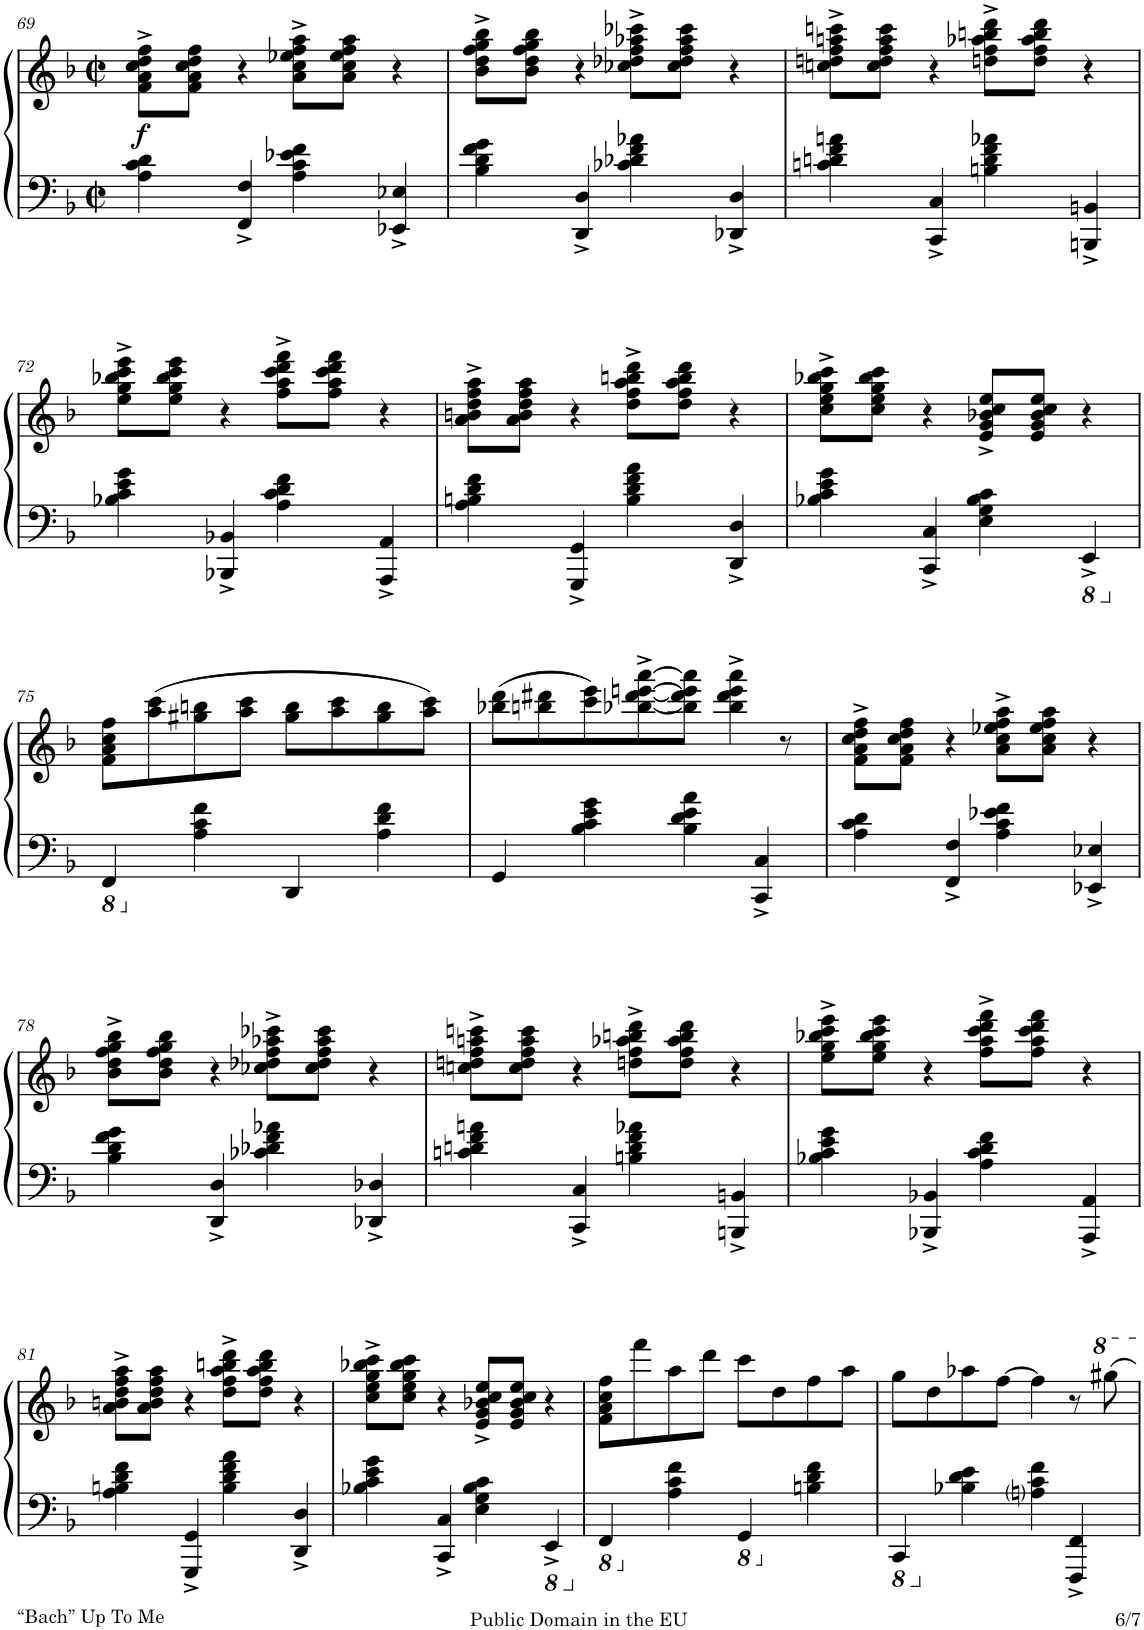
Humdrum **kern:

**kern	**kern	**dynam
*part1	*part1	*part1
*staff2	*staff1	*staff1/2
*I"Piano	*	*
*I'Pno.	*	*
!!LO:PB:g=z
*clefF4	*clefX	*
*k[b-]	*k[b-]	*
*M2/2	*M2/2	*
*met(c|)	*met(c|)	*
=69	=69	=69
!	!	!LO:DY:b
4A\ 4c\ 4d\	8f\^ 8a\^ 8cc\^ 8dd\^ 8ff\^L	f
.	8f\ 8a\ 8cc\ 8dd\ 8ff\J	.
4FF/^ 4F/^	4r	.
4A\ 4c\ 4e-X\ 4f\	8a\^ 8cc\^ 8ee-X\^ 8ff\^ 8aa\^L	.
.	8a\ 8cc\ 8ee\ 8ff\ 8aa\J	.
4EE-X/^ 4E-X/^	4r	.
=70	=70	=70
4B-\ 4d\ 4f\ 4g\	8b\^ 8dd\^ 8ff\^ 8gg\^ 8bb\^L	.
.	8b\ 8dd\ 8ff\ 8gg\ 8bb\J	.
4DD/^ 4D/^	4r	.
4c-X\ 4d-X\ 4f\ 4a-X\	8cc-X\^ 8dd-X\^ 8ff\^ 8aa-X\^ 8ccc-X\^L	.
.	8cc\ 8dd\ 8ff\ 8aa\ 8ccc\J	.
4DD-X/^ 4D/^	4r	.
=71	=71	=71
4cn\ 4dn\ 4f\ 4an\	8ccn\^ 8ddn\^ 8ff\^ 8aan\^ 8cccn\^L	.
.	8cc\ 8dd\ 8ff\ 8aa\ 8ccc\J	.
4CC/^ 4C/^	4r	.
4Bn\ 4d\ 4f\ 4a-X\	8ddn\^ 8ff\^ 8aa-X\^ 8bbn\^ 8ddd\^L	.
.	8dd\ 8ff\ 8aa\ 8bb\ 8ddd\J	.
4BBBn/^ 4BBn/^	4r	.
!!LO:LB:g=z
=72	=72	=72
4B-X\ 4c\ 4e\ 4g\	8ee\^ 8gg\^ 8bb-X\^ 8ccc\^ 8eee\^L	.
.	8ee\ 8gg\ 8bb\ 8ccc\ 8eee\J	.
4BBB-X/^ 4BB-X/^	4r	.
4A\ 4c\ 4d\ 4f\	8ff\^ 8aa\^ 8ccc\^ 8ddd\^ 8fff\^L	.
.	8ff\ 8aa\ 8ccc\ 8ddd\ 8fff\J	.
4AAA/^ 4AA/^	4r	.
=73	=73	=73
4A\ 4Bn\ 4d\ 4f\	8a\^ 8bn\^ 8dd\^ 8ff\^ 8aa\^L	.
.	8a\ 8b\ 8dd\ 8ff\ 8aa\J	.
4GGG/^ 4GG/^	4r	.
4B\ 4d\ 4f\ 4a\	8dd\^ 8ff\^ 8aa\^ 8bbn\^ 8ddd\^L	.
.	8dd\ 8ff\ 8aa\ 8bb\ 8ddd\J	.
4DD/^ 4D/^	4r	.
=74	=74	=74
4B-X\ 4c\ 4e\ 4g\	8cc\^ 8ee\^ 8gg\^ 8bb-X\^ 8ccc\^L	.
.	8cc\ 8ee\ 8gg\ 8bb\ 8ccc\J	.
4CC/^ 4C/^	4r	.
4E\ 4G\ 4B-\ 4c\	8e/^ 8g/^ 8b-X/^ 8cc/^ 8ee/^L	.
.	8e/ 8g/ 8b/ 8cc/ 8ee/J	.
*8ba	*	*
4EEE^/	4r	.
!!LO:LB:g=z
=75	=75	=75
*X8ba	*	*
*8ba	*	*
4FFF/	8f\ 8a\ 8cc\ 8ff\L	.
.	(>8aa\ 8ccc\	.
*X8ba	*	*
4A\ 4c\ 4f\	8gg#X\ 8bbn\	.
.	8aa\ 8ccc\J	.
4DD/	8gg\ 8bb\L	.
.	8aa\ 8ccc\	.
4A\ 4d\ 4f\	8gg\ 8bb\	.
.	8aa\ 8ccc\J)	.
=76	=76	=76
4GG/	(>8bb-X\ 8ddd\L	.
.	8bbn\ 8ddd#X\	.
4B-\ 4c\ 4e\ 4g\	8ccc\ 8eee\)	.
.	[8bb-X\^ [8ddd\^ [8eeen\^ [8aaa\^	.
4B-\ 4d\ 4e\ 4a\	8bb\] 8ddd\] 8eee\] 8aaa\]J	.
.	4bb\^ 4ddd\^ 4eee\^ 4aaa\^	.
4CC/^ 4C/^	.	.
.	8r	.
=77	=77	=77
4A\ 4c\ 4d\	8f\^ 8a\^ 8cc\^ 8dd\^ 8ff\^L	.
.	8f\ 8a\ 8cc\ 8dd\ 8ff\J	.
4FF/^ 4F/^	4r	.
4A\ 4c\ 4e-X\ 4f\	8a\^ 8cc\^ 8ee-X\^ 8ff\^ 8aa\^L	.
.	8a\ 8cc\ 8ee\ 8ff\ 8aa\J	.
4EE-X/^ 4E-X/^	4r	.
!!LO:LB:g=z
=78	=78	=78
4B-\ 4d\ 4f\ 4g\	8b\^ 8dd\^ 8ff\^ 8gg\^ 8bb\^L	.
.	8b\ 8dd\ 8ff\ 8gg\ 8bb\J	.
4DD/^ 4D/^	4r	.
4c-X\ 4d-X\ 4f\ 4a-X\	8cc-X\^ 8dd-X\^ 8ff\^ 8aa-X\^ 8ccc-X\^L	.
.	8cc\ 8dd\ 8ff\ 8aa\ 8ccc\J	.
4DD-X/^ 4D-X/^	4r	.
=79	=79	=79
4cn\ 4dn\ 4f\ 4an\	8ccn\^ 8ddn\^ 8ff\^ 8aan\^ 8cccn\^L	.
.	8cc\ 8dd\ 8ff\ 8aa\ 8ccc\J	.
4CC/^ 4C/^	4r	.
4Bn\ 4d\ 4f\ 4a-X\	8ddn\^ 8ff\^ 8aa-X\^ 8bbn\^ 8ddd\^L	.
.	8dd\ 8ff\ 8aa\ 8bb\ 8ddd\J	.
4BBBn/^ 4BBn/^	4r	.
=80	=80	=80
4B-X\ 4c\ 4e\ 4g\	8ee\^ 8gg\^ 8bb-X\^ 8ccc\^ 8eee\^L	.
.	8ee\ 8gg\ 8bb\ 8ccc\ 8eee\J	.
4BBB-X/^ 4BB-X/^	4r	.
4A\ 4c\ 4d\ 4f\	8ff\^ 8aa\^ 8ccc\^ 8ddd\^ 8fff\^L	.
.	8ff\ 8aa\ 8ccc\ 8ddd\ 8fff\J	.
4AAA/^ 4AA/^	4r	.
!!LO:LB:g=z
=81	=81	=81
4A\ 4Bn\ 4d\ 4f\	8a\^ 8bn\^ 8dd\^ 8ff\^ 8aa\^L	.
.	8a\ 8b\ 8dd\ 8ff\ 8aa\J	.
4GGG/^ 4GG/^	4r	.
4B\ 4d\ 4f\ 4a\	8dd\^ 8ff\^ 8aa\^ 8bbn\^ 8ddd\^L	.
.	8dd\ 8ff\ 8aa\ 8bb\ 8ddd\J	.
4DD/^ 4D/^	4r	.
=82	=82	=82
4B-X\ 4c\ 4e\ 4g\	8cc\^ 8ee\^ 8gg\^ 8bb-X\^ 8ccc\^L	.
.	8cc\ 8ee\ 8gg\ 8bb\ 8ccc\J	.
4CC/^ 4C/^	4r	.
4E\ 4G\ 4B-\ 4c\	8e/^ 8g/^ 8b-X/^ 8cc/^ 8ee/^L	.
.	8e/ 8g/ 8b/ 8cc/ 8ee/J	.
*8ba	*	*
4EEE^/	4r	.
=83	=83	=83
*X8ba	*	*
*8ba	*	*
4FFF/	8f\ 8a\ 8cc\ 8ff\L	.
.	8fff\	.
*X8ba	*	*
4A\ 4c\ 4f\	8aa\	.
.	8ddd\J	.
*8ba	*	*
4GGG/	8ccc\L	.
.	8dd\	.
*X8ba	*	*
4Bn\ 4d\ 4f\	8ff\	.
.	8aa\J	.
=84	=84	=84
*8ba	*	*
4CCC/	8gg\L	.
.	8dd\	.
*X8ba	*	*
4B-X\ 4d\ 4e\	8aa-X\	.
.	[>8ff\J	.
4Ani\ 4c\ 4f\	4ff\]	.
4FFF/^ 4FF/^	8r	.
.	8ggg#X\	.
=	=	=
*-	*-	*-
